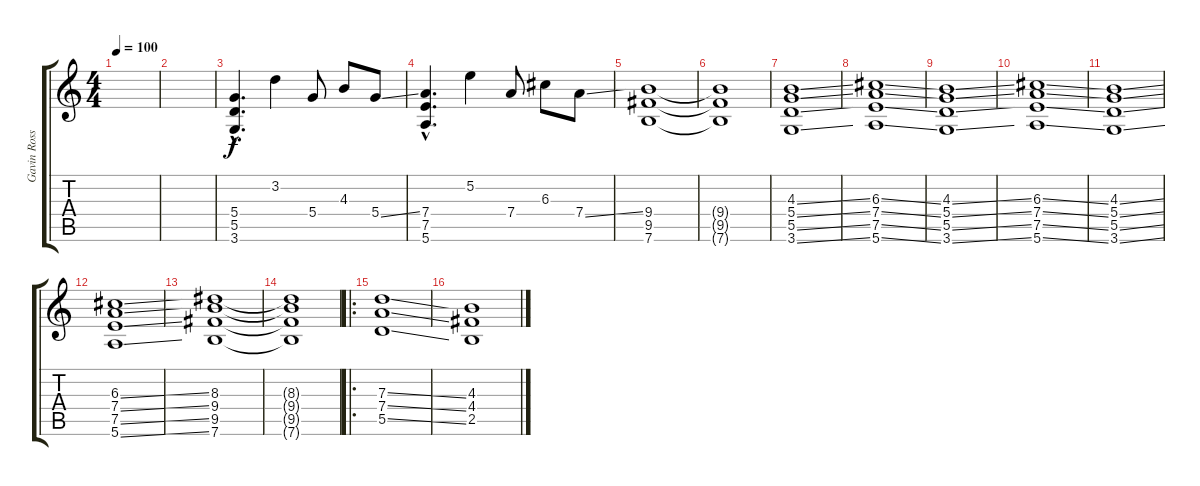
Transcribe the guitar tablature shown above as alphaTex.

\track ("Gavin Rossdale - Guitar" "Gavin Ross") {instrument acousticguitarnylon}
\staff {score tabs}
\tuning (E4 B3 G3 D3 A2 E2) {hide}
\ts (4 4)
\tempo 100
\clef g2
\ks c
|
|
(5.4{hac} 5.5{hac} 3.6{hac}).4{d} 3.2.4 5.4.8 4.3.8 5.4{ss}.8 |
(7.4{hac} 7.5{hac} 5.6{hac}).4{d} 5.2.4 7.4.8 6.3.8 7.4{ss}.8 |
(9.4 9.5 7.6).1 |
(9.4{t} 9.5{t} 7.6{t}).1 |
(4.3{ss} 5.4{ss} 5.5{ss} 3.6{ss}).1 |
(6.3{ss} 7.4{ss} 7.5{ss} 5.6{ss}).1 |
(4.3{ss} 5.4{ss} 5.5{ss} 3.6{ss}).1 |
(6.3{ss} 7.4{ss} 7.5{ss} 5.6{ss}).1 |
(4.3{ss} 5.4{ss} 5.5{ss} 3.6{ss}).1 |
(6.3{ss} 7.4{ss} 7.5{ss} 5.6{ss}).1 |
(8.3 9.4 9.5 7.6).1 |
(8.3{t} 9.4{t} 9.5{t} 7.6{t}).1 |
\ro
(7.3{ss} 7.4{ss} 5.5{ss}).1 |
(4.3 4.4 2.5).1
